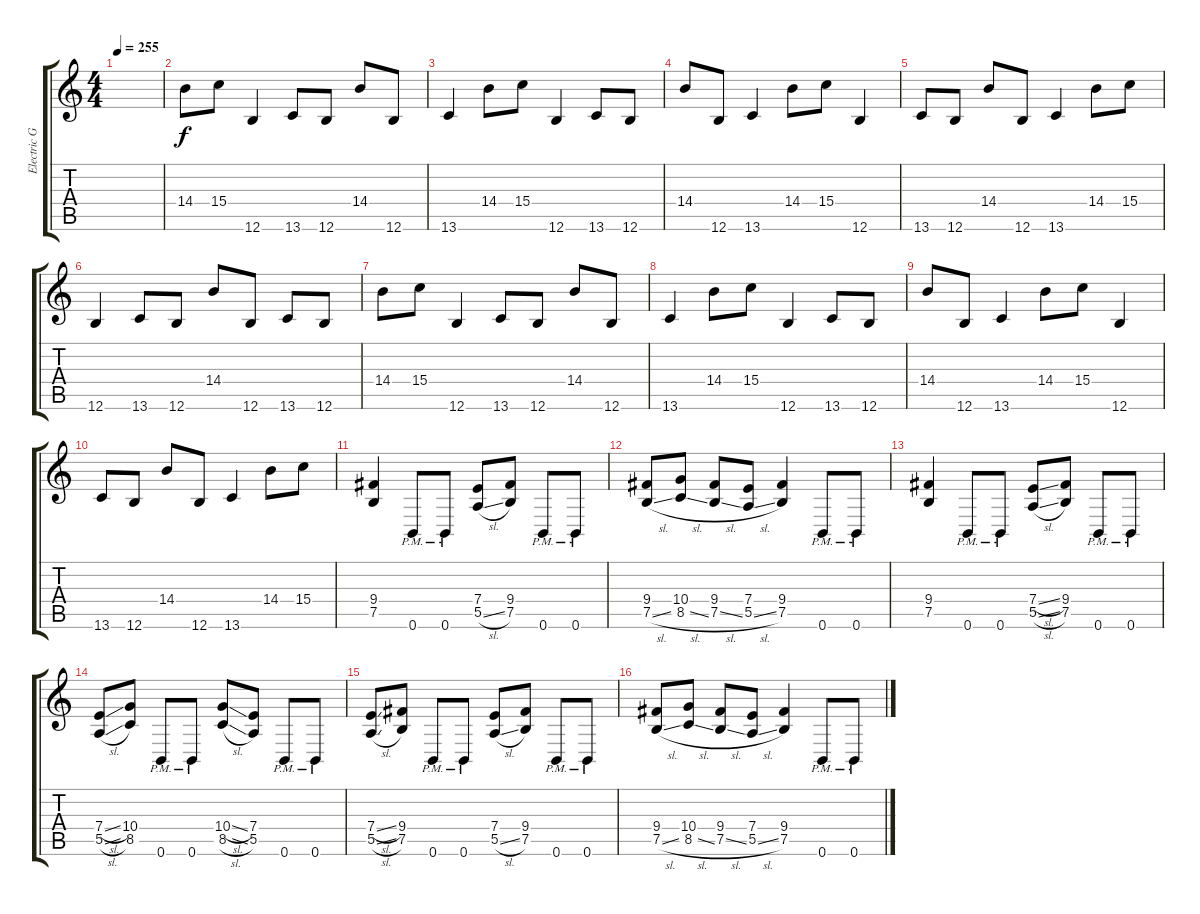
\track ("Electric Guitar" "Electric G") {instrument distortionguitar}
\staff {score tabs}
\tuning (B3 Gb3 D3 A2 E2 B1) {hide}
\ts (4 4)
\tempo 255
\clef g2
\ks c
|
14.4.8 15.4.8 12.6.4 13.6.8 12.6.8 14.4.8 12.6.8 |
13.6.4 14.4.8 15.4.8 12.6.4 13.6.8 12.6.8 |
14.4.8 12.6.8 13.6.4 14.4.8 15.4.8 12.6.4 |
13.6.8 12.6.8 14.4.8 12.6.8 13.6.4 14.4.8 15.4.8 |
12.6.4 13.6.8 12.6.8 14.4.8 12.6.8 13.6.8 12.6.8 |
14.4.8 15.4.8 12.6.4 13.6.8 12.6.8 14.4.8 12.6.8 |
13.6.4 14.4.8 15.4.8 12.6.4 13.6.8 12.6.8 |
14.4.8 12.6.8 13.6.4 14.4.8 15.4.8 12.6.4 |
13.6.8 12.6.8 14.4.8 12.6.8 13.6.4 14.4.8 15.4.8 |
(9.4 7.5).4 0.6{pm}.8 0.6{pm}.8 (7.4 5.5{sl}).8 (9.4 7.5).8 0.6{pm}.8 0.6{pm}.8 |
(9.4 7.5{sl}).8 (10.4 8.5{sl}).8 (9.4 7.5{sl}).8 (7.4 5.5{sl}).8 (9.4 7.5).4 0.6{pm}.8 0.6{pm}.8 |
(9.4 7.5).4 0.6{pm}.8 0.6{pm}.8 (7.4{sl} 5.5{sl}).8 (9.4 7.5).8 0.6{pm}.8 0.6{pm}.8 |
(7.4{sl} 5.5{sl}).8 (10.4 8.5).8 0.6{pm}.8 0.6{pm}.8 (10.4{sl} 8.5{sl}).8 (7.4 5.5).8 0.6{pm}.8 0.6{pm}.8 |
(7.4{sl} 5.5{sl}).8 (9.4 7.5).8 0.6{pm}.8 0.6{pm}.8 (7.4 5.5{sl}).8 (9.4 7.5).8 0.6{pm}.8 0.6{pm}.8 |
(9.4 7.5{sl}).8 (10.4 8.5{sl}).8 (9.4 7.5{sl}).8 (7.4 5.5{sl}).8 (9.4 7.5).4 0.6{pm}.8 0.6{pm}.8
